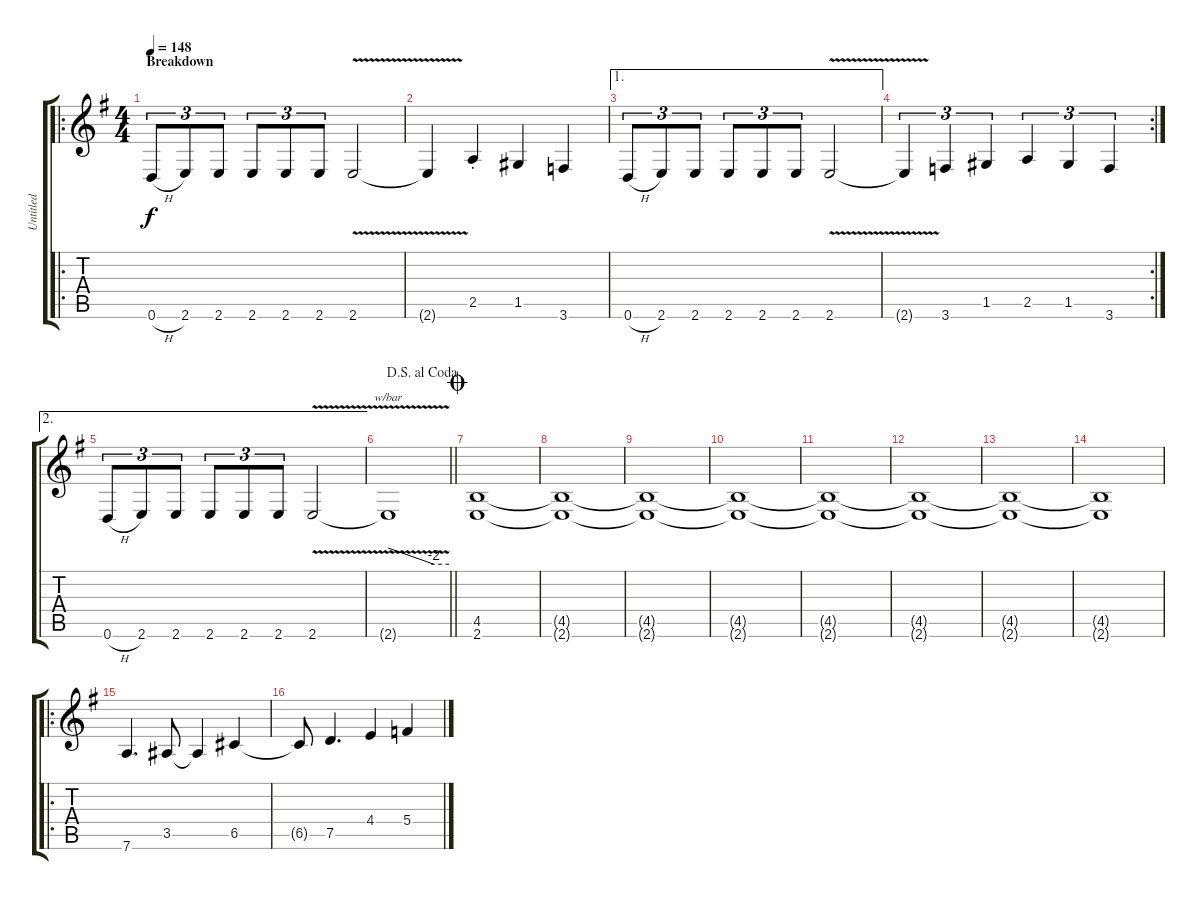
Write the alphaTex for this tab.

\track ("Untitled" "Untitled") {instrument distortionguitar}
\staff {score tabs}
\tuning (D4 A3 F3 C3 G2 D2) {hide}
\ro
\ts (4 4)
\section ("" "Breakdown")
\tempo 148
\clef g2
\ks g
0.6{h}.8{tu (3 2) dy f} 2.6.8{tu (3 2)} 2.6.8{tu (3 2)} 2.6.8{tu (3 2)} 2.6.8{tu (3 2)} 2.6.8{tu (3 2)} 2.6{v}.2 |
2.6{v t}.4 2.5{st}.4 1.5.4 3.6.4 |
\ae 1
0.6{h}.8{tu (3 2)} 2.6.8{tu (3 2)} 2.6.8{tu (3 2)} 2.6.8{tu (3 2)} 2.6.8{tu (3 2)} 2.6.8{tu (3 2)} 2.6{v}.2 |
\rc 2
2.6{v t}.4{tu (3 2)} 3.6.4{tu (3 2)} 1.5.4{tu (3 2)} 2.5.4{tu (3 2)} 1.5.4{tu (3 2)} 3.6.4{tu (3 2)} |
\ae 2
0.6{h}.8{tu (3 2)} 2.6.8{tu (3 2)} 2.6.8{tu (3 2)} 2.6.8{tu (3 2)} 2.6.8{tu (3 2)} 2.6.8{tu (3 2)} 2.6{v}.2 |
\jump dalsegnoalcoda
\barLineRight lightlight
2.6{t}.1{tbe (custom default 0 0 45 -8 60 -8)} |
\jump coda
(4.5 2.6).1 |
(4.5{t} 2.6{t}).1 |
(4.5{t} 2.6{t}).1 |
(4.5{t} 2.6{t}).1 |
(4.5{t} 2.6{t}).1 |
(4.5{t} 2.6{t}).1 |
(4.5{t} 2.6{t}).1 |
(4.5{t} 2.6{t}).1 |
\ro
7.6.4{d} 3.5.8 3.5{t}.4 6.5.4 |
6.5{t}.8 7.5.4{d} 4.4.4 5.4.4
